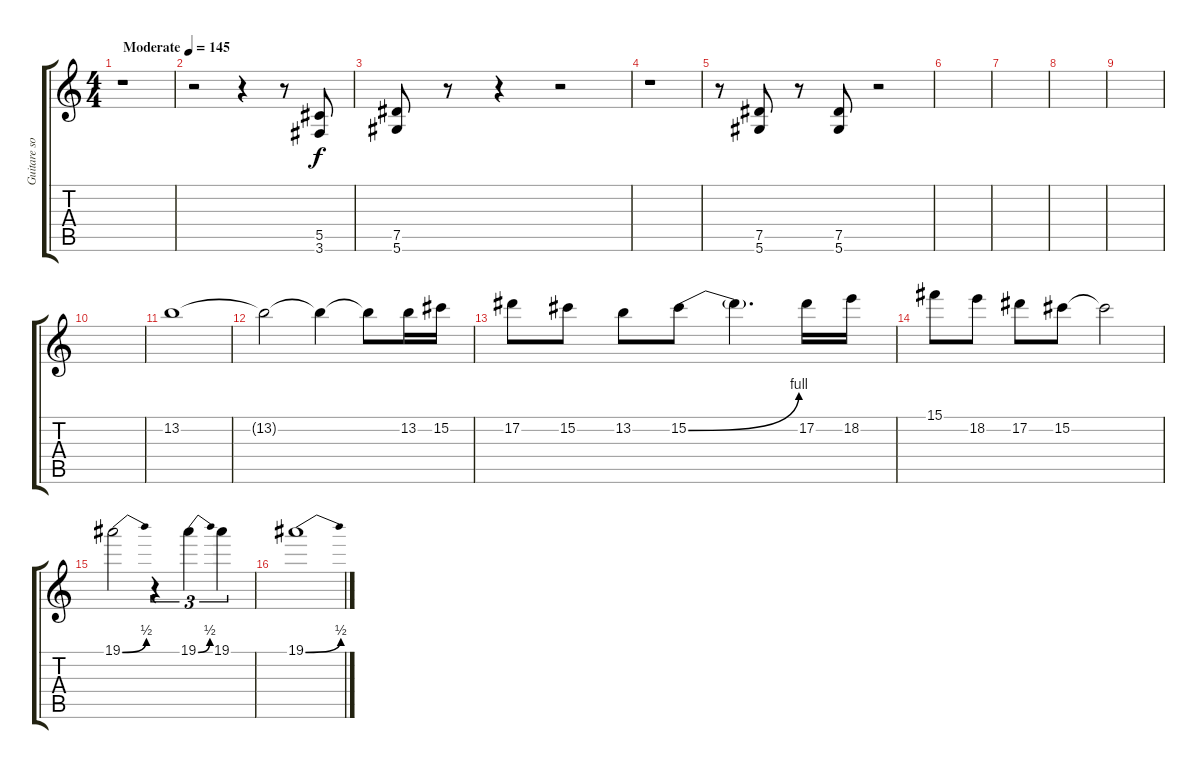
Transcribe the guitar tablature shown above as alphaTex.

\track ("Guitare solo" "Guitare so") {instrument distortionguitar}
\staff {score tabs}
\tuning (Eb4 Bb3 Gb3 Db3 Ab2 Eb2) {hide}
\ts (4 4)
\tempo (145 "Moderate")
\clef g2
\ks c
r.1{dy f instrument distortionguitar} |
r.2 r.4 r.8 (5.5 3.6).8 |
(7.5 5.6).8 r.8 r.4 r.2 |
r.1 |
r.8 (7.5 5.6).8 r.8 (7.5 5.6).8 r.2 |
|
|
|
|
|
13.2.1 |
13.2{t}.2 13.2{t}.4 13.2{t}.8 13.2.16 15.2.16 |
17.2.8 15.2.8 13.2.8 15.2{be (bend 0 0 60 4)}.8 15.2{t}.4{d} 17.2.16 18.2.16 |
15.1.8 18.2.8 17.2.8 15.2.8 15.2{t}.2 |
19.1{be (bend 0 0 60 2)}.2 r.4{tu (3 2)} 19.1{be (bend 0 0 60 2)}.4{tu (3 2)} 19.1.4{tu (3 2)} |
19.1{be (bend 0 0 60 2)}.1
